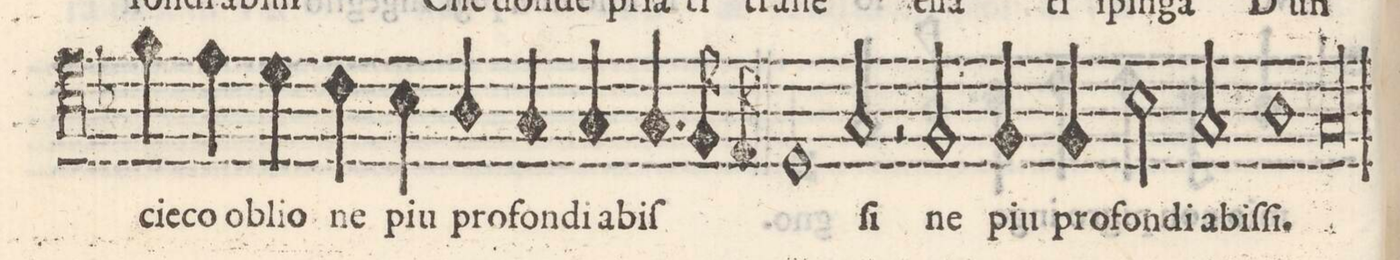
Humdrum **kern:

**kern	**text
*I"SESTO	*
*clefC4	*
*k[b-]	*
*met(C)	*
*M2/1	*
4f\	cie-
4e\	co o-
4d\	-blio
4c\	ne
4B-\	piu
4A/	pro-
=33-	=33-
4G/	-fon-
4G/	di a-
4.G/	-biſ-
16F/	.
16Eny/	.
1D	.
=34-	=34-
2G/	-ſi
2r	.
2F/	ne
4F/	piu
4F/	pro-
=35-	=35-
2B-\	-fon-
2G/	di a-
1A	-biſ-
=36-	=36-
0G	-ſi.
=||	=||
*-	*-
